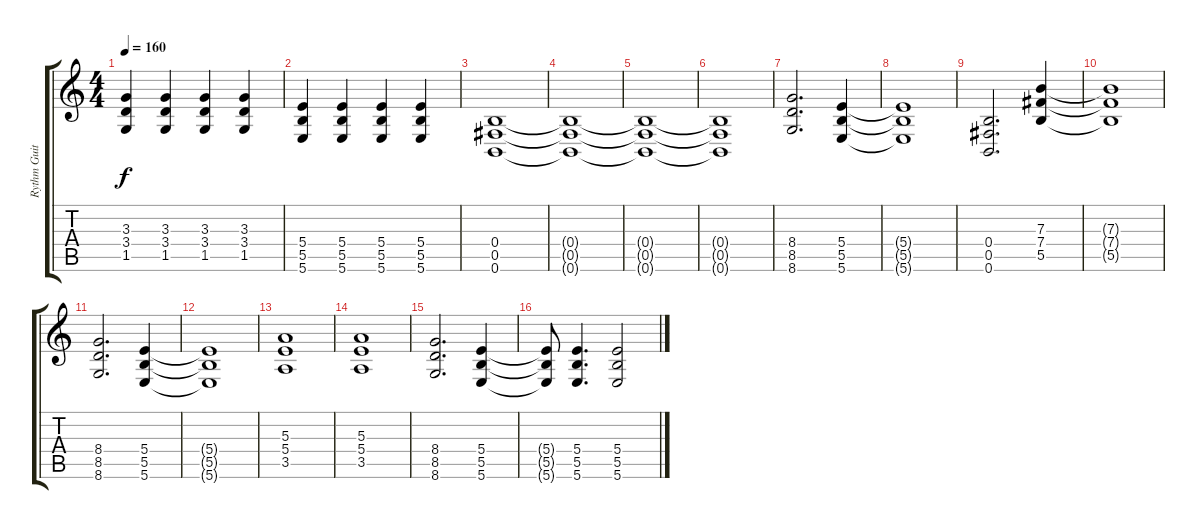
\track ("Rythm Guitar" "Rythm Guit") {instrument distortionguitar}
\staff {score tabs}
\tuning (Db4 Ab3 E3 B2 Gb2 B1) {hide}
\ts (4 4)
\tempo 160
\clef g2
\ks c
(3.3 3.4 1.5).4{dy f} (3.3 3.4 1.5).4 (3.3 3.4 1.5).4 (3.3 3.4 1.5).4 |
(5.4 5.5 5.6).4 (5.4 5.5 5.6).4 (5.4 5.5 5.6).4 (5.4 5.5 5.6).4 |
(0.4 0.5 0.6).1 |
(0.4{t} 0.5{t} 0.6{t}).1 |
(0.4{t} 0.5{t} 0.6{t}).1 |
(0.4{t} 0.5{t} 0.6{t}).1 |
(8.4 8.5 8.6).2{d} (5.4 5.5 5.6).4 |
(5.4{t} 5.5{t} 5.6{t}).1 |
(0.4 0.5 0.6).2{d} (7.3 7.4 5.5).4 |
(7.3{t} 7.4{t} 5.5{t}).1 |
(8.4 8.5 8.6).2{d} (5.4 5.5 5.6).4 |
(5.4{t} 5.5{t} 5.6{t}).1 |
(5.3 5.4 3.5).1 |
(5.3 5.4 3.5).1 |
(8.4 8.5 8.6).2{d} (5.4 5.5 5.6).4 |
(5.4{t} 5.5{t} 5.6{t}).8 (5.4 5.5 5.6).4{d} (5.4 5.5 5.6).2
